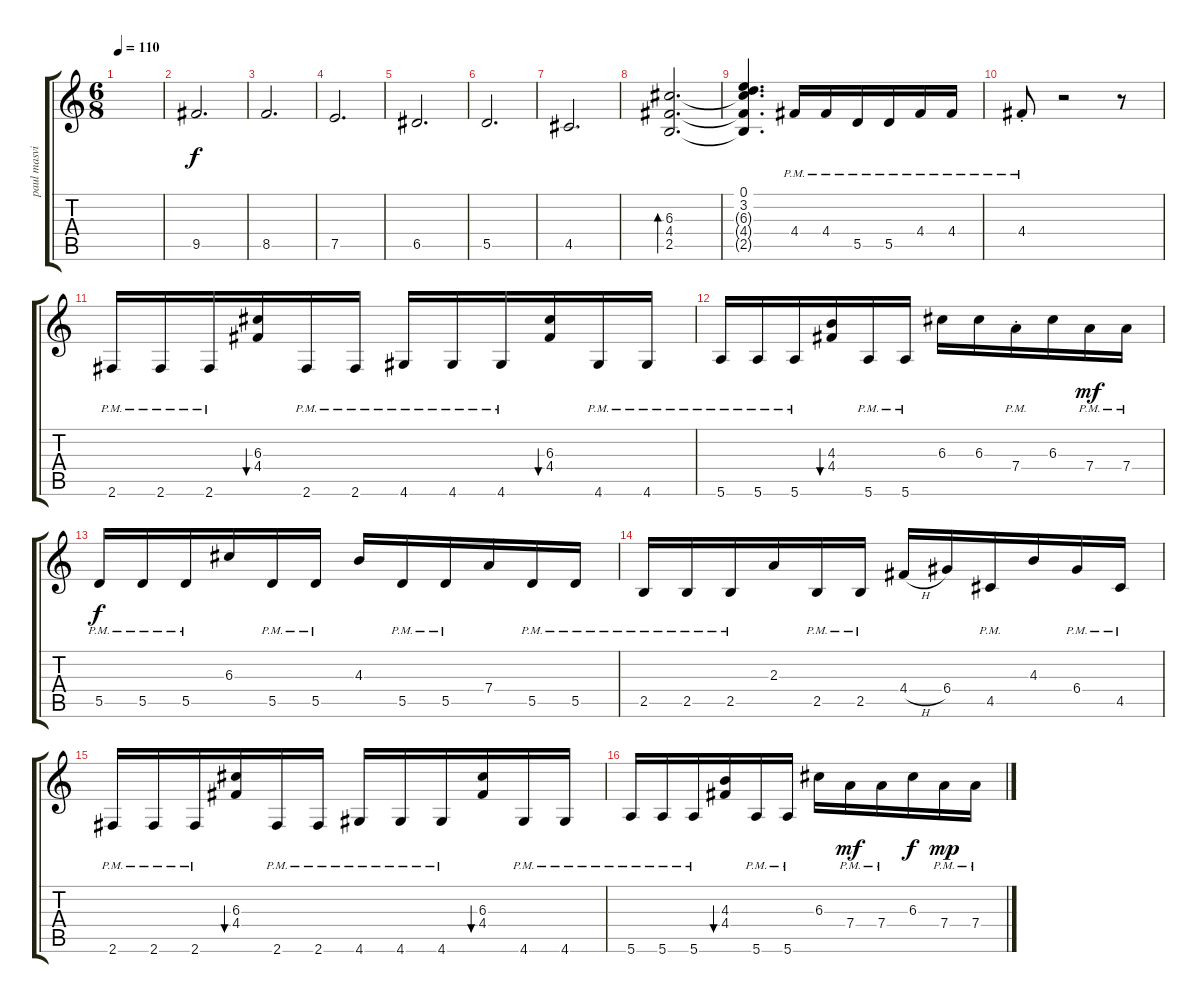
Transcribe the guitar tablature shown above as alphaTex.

\track ("paul masvidal" "paul masvi") {instrument distortionguitar}
\staff {score tabs}
\tuning (E4 B3 G3 D3 A2 E2) {hide}
\ts (6 8)
\tempo 110
\clef g2
\ks c
|
9.5.2{d} |
8.5.2{d} |
7.5.2{d} |
6.5.2{d} |
5.5.2{d} |
4.5.2{d} |
(6.3 4.4 2.5).2{d bd 240 volume 11 instrument distortionguitar} |
(0.1 3.2 6.3{t} 4.4{t} 2.5{t}).4{d} 4.4{pm}.16{volume 13} 4.4{pm}.16 5.5{pm}.16 5.5{pm}.16 4.4{pm}.16 4.4{pm}.16 |
4.4{pm st}.8 r.2 r.8 |
2.6{pm}.16 2.6{pm}.16 2.6{pm}.16 (6.3 4.4).16{bu 60} 2.6{pm}.16 2.6{pm}.16 4.6{pm}.16 4.6{pm}.16 4.6{pm}.16 (6.3 4.4).16{bu 60} 4.6{pm}.16 4.6{pm}.16 |
5.6{pm}.16 5.6{pm}.16 5.6{pm}.16 (4.3 4.4).16{bu 60} 5.6{pm}.16 5.6{pm}.16 6.3.16 6.3.16 7.4{pm st}.16 6.3.16 7.4{pm}.16{dy mf} 7.4{pm}.16 |
5.5{pm}.16{dy f} 5.5{pm}.16 5.5{pm}.16 6.3.16 5.5{pm}.16 5.5{pm}.16 4.3.16 5.5{pm}.16 5.5{pm}.16 7.4.16 5.5{pm}.16 5.5{pm}.16 |
2.5{pm}.16 2.5{pm}.16 2.5{pm}.16 2.3.16 2.5{pm}.16 2.5{pm}.16 4.4{h}.16 6.4.16 4.5{pm}.16 4.3.16 6.4{pm}.16 4.5{pm}.16 |
2.6{pm}.16 2.6{pm}.16 2.6{pm}.16 (6.3 4.4).16{bu 60} 2.6{pm}.16 2.6{pm}.16 4.6{pm}.16 4.6{pm}.16 4.6{pm}.16 (6.3 4.4).16{bu 60} 4.6{pm}.16 4.6{pm}.16 |
5.6{pm}.16 5.6{pm}.16 5.6{pm}.16 (4.3 4.4).16{bu 60} 5.6{pm}.16 5.6{pm}.16 6.3.16 7.4{pm}.16{dy mf} 7.4{pm}.16 6.3.16{dy f} 7.4{pm}.16{dy mp} 7.4{pm}.16
